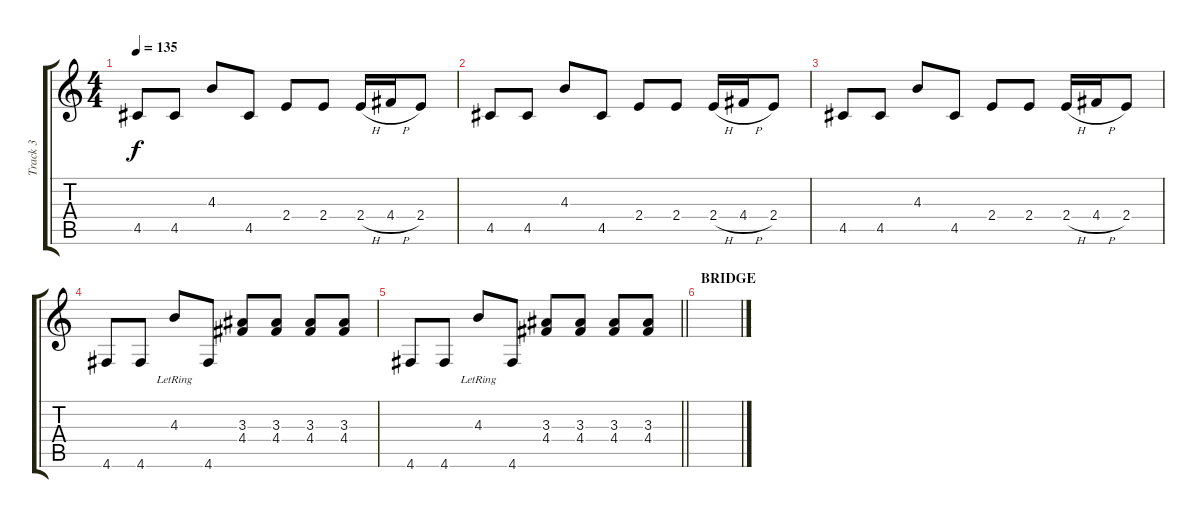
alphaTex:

\track ("Track 3" "Track 3") {instrument distortionguitar}
\staff {score tabs}
\tuning (E4 B3 G3 D3 A2 D2) {hide}
\ts (4 4)
\tempo 135
\clef g2
\ks c
4.5.8{dy f} 4.5.8 4.3.8 4.5.8 2.4.8 2.4.8 2.4{h}.16 4.4{h}.16 2.4.8 |
4.5.8 4.5.8 4.3.8 4.5.8 2.4.8 2.4.8 2.4{h}.16 4.4{h}.16 2.4.8 |
4.5.8 4.5.8 4.3.8 4.5.8 2.4.8 2.4.8 2.4{h}.16 4.4{h}.16 2.4.8 |
4.6.8 4.6.8 4.3{lr}.8 4.6.8 (3.3 4.4).8 (3.3 4.4).8 (3.3 4.4).8 (3.3 4.4).8 |
\barLineRight lightlight
4.6.8 4.6.8 4.3{lr}.8 4.6.8 (3.3 4.4).8 (3.3 4.4).8 (3.3 4.4).8 (3.3 4.4).8 |
\section ("" "BRIDGE")
